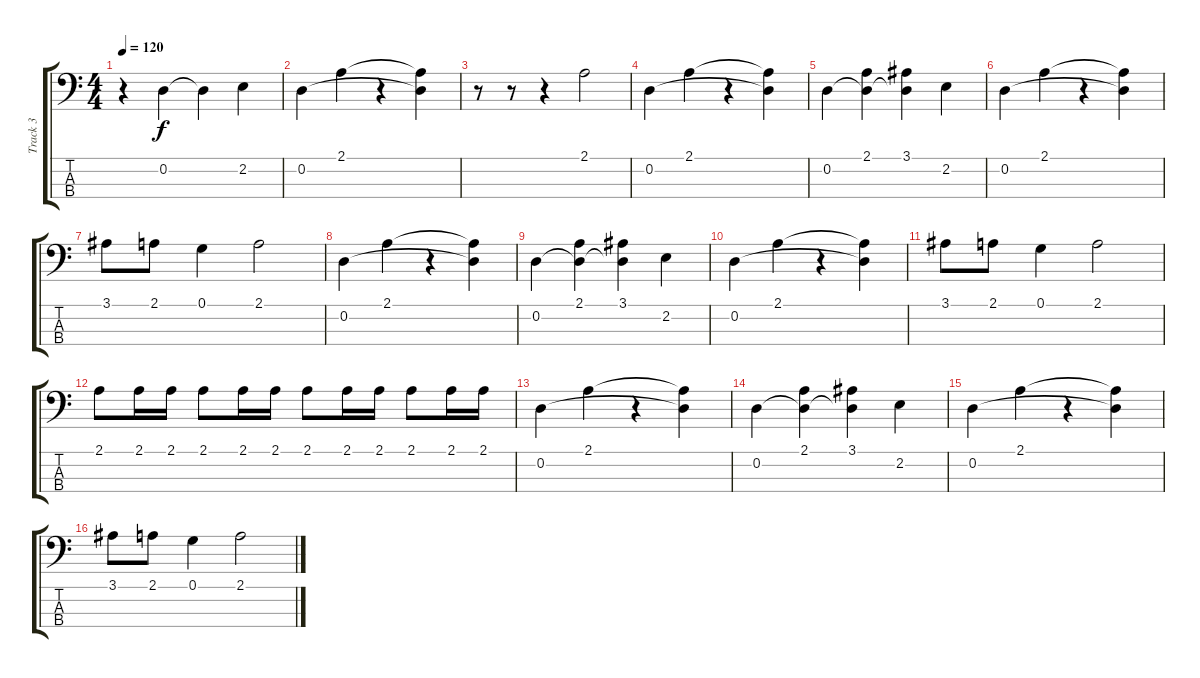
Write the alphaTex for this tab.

\track ("Track 3" "Track 3") {instrument electricbassfinger}
\staff {score tabs}
\tuning (G2 D2 A1 E1) {hide}
\ts (4 4)
\tempo 120
\clef f4
\ks c
r.4{dy f} 0.2{t}.4 0.2{t}.4 2.2.4 |
0.2.4 2.1.4 r.4 (2.1{t} 0.2{t}).4 |
r.8 r.8 r.4 2.1.2 |
0.2.4 2.1.4 r.4 (2.1{t} 0.2{t}).4 |
0.2.4 (2.1 0.2{t}).4 (3.1 0.2{t}).4 2.2.4 |
0.2.4 2.1.4 r.4 (2.1{t} 0.2{t}).4 |
3.1.8 2.1.8 0.1.4 2.1.2 |
0.2.4 2.1.4 r.4 (2.1{t} 0.2{t}).4 |
0.2.4 (2.1 0.2{t}).4 (3.1 0.2{t}).4 2.2.4 |
0.2.4 2.1.4 r.4 (2.1{t} 0.2{t}).4 |
3.1.8 2.1.8 0.1.4 2.1.2 |
2.1.8 2.1.16 2.1.16 2.1.8 2.1.16 2.1.16 2.1.8 2.1.16 2.1.16 2.1.8 2.1.16 2.1.16 |
0.2.4 2.1.4 r.4 (2.1{t} 0.2{t}).4 |
0.2.4 (2.1 0.2{t}).4 (3.1 0.2{t}).4 2.2.4 |
0.2.4 2.1.4 r.4 (2.1{t} 0.2{t}).4 |
3.1.8 2.1.8 0.1.4 2.1.2
